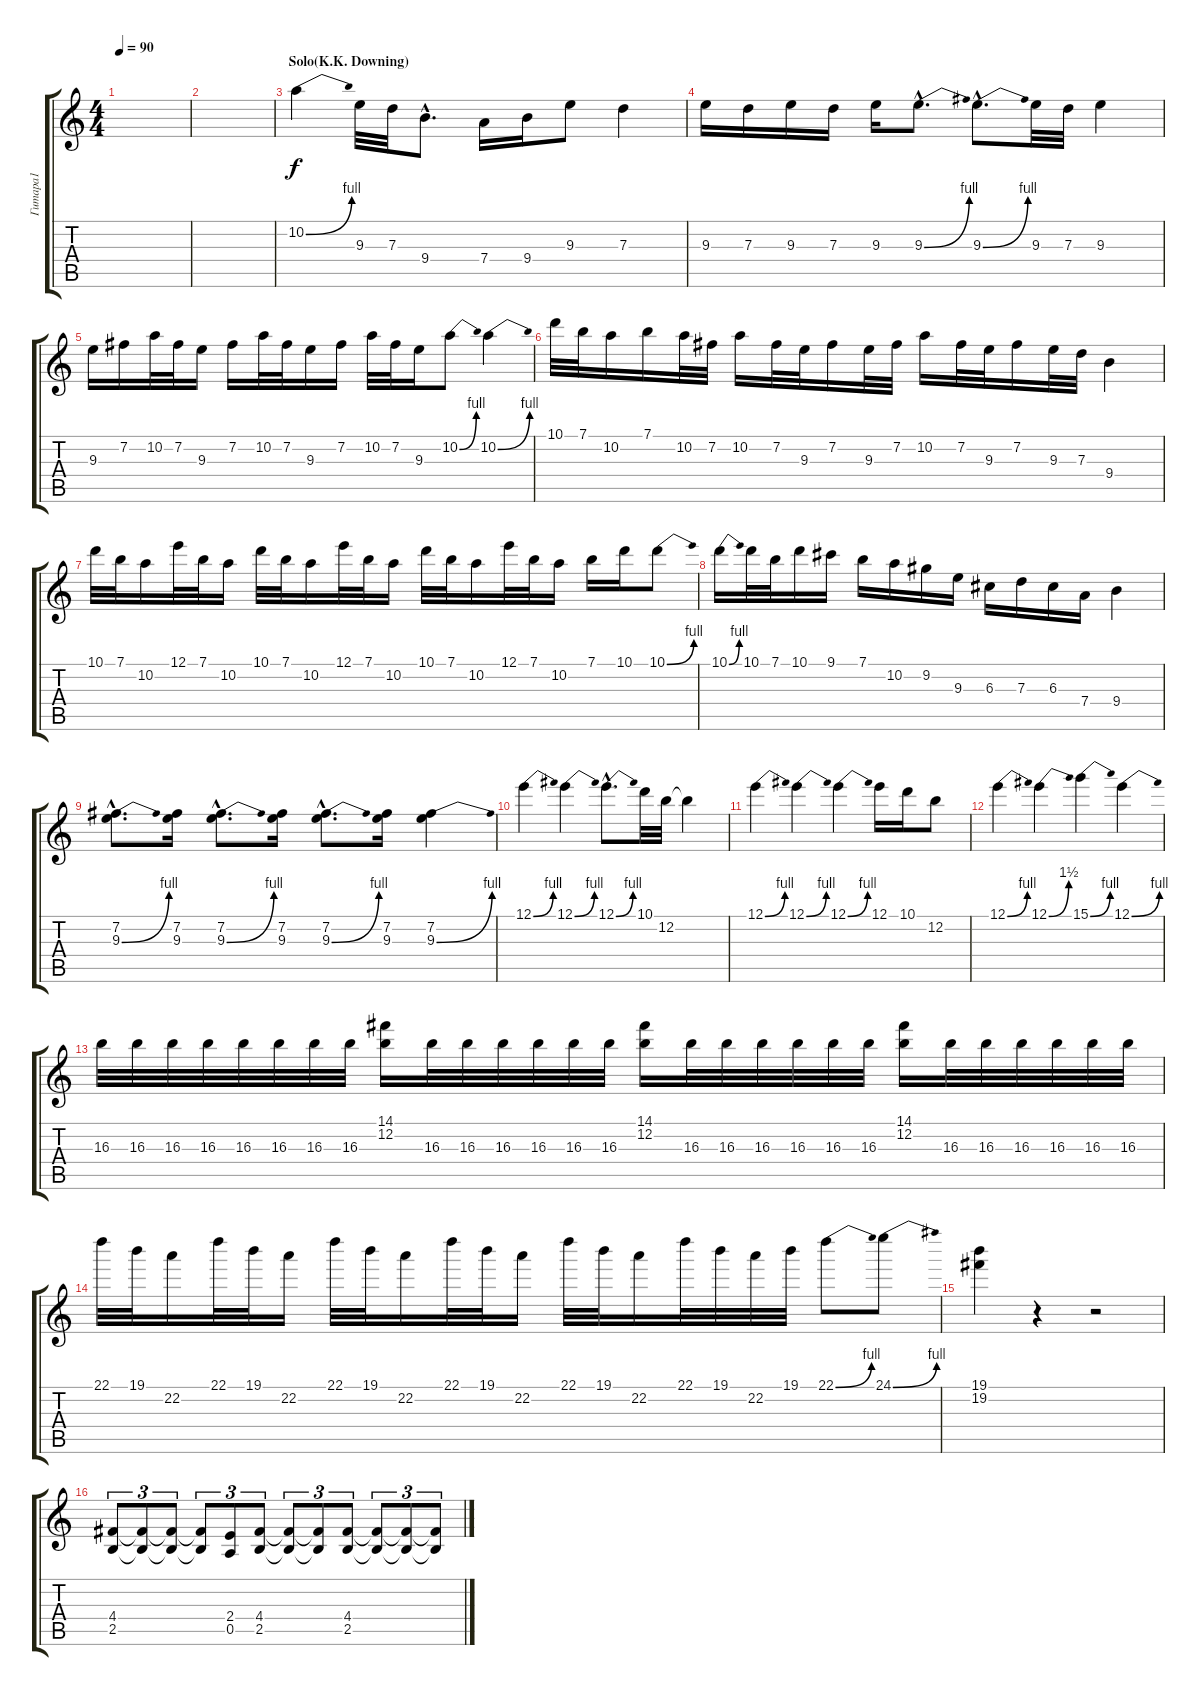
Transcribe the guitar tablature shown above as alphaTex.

\track ("Гитара1" "Гитара1") {instrument distortionguitar}
\staff {score tabs}
\tuning (E4 B3 G3 D3 A2 E2) {hide}
\ts (4 4)
\tempo 90
\clef g2
\ks c
|
|
\section ("" "Solo(K.K. Downing)")
10.2{be (bend 0 0 60 4)}.4 9.3.32 7.3.32 9.4{hac}.8{d} 7.4.16 9.4.16 9.3.8 7.3.4 |
9.3.16 7.3.16 9.3.16 7.3.16 9.3.16 9.3{be (bend 0 0 60 4) hac}.8{d} 9.3{be (bend 0 0 60 4) hac}.8{d} 9.3.32 7.3.32 9.3.4 |
9.3.16 7.2.16 10.2.32 7.2.32 9.3.16 7.2.16 10.2.32 7.2.32 9.3.16 7.2.16 10.2.32 7.2.32 9.3.16 10.2{be (bend 0 0 60 4)}.8 10.2{be (bend 0 0 60 4)}.4 |
10.1.32 7.1.32 10.2.16 7.1.16 10.2.32 7.2.32 10.2.16 7.2.32 9.3.32 7.2.16 9.3.32 7.2.32 10.2.16 7.2.32 9.3.32 7.2.16 9.3.32 7.3.32 9.4.4 |
10.1.32 7.1.32 10.2.16 12.1.32 7.1.32 10.2.16 10.1.32 7.1.32 10.2.16 12.1.32 7.1.32 10.2.16 10.1.32 7.1.32 10.2.16 12.1.32 7.1.32 10.2.16 7.1.16 10.1.16 10.1{be (bend 0 0 60 4)}.8 |
10.1{be (bend 0 0 60 4)}.16 10.1.32 7.1.32 10.1.16 9.1.16 7.1.16 10.2.16 9.2.16 9.3.16 6.3.16 7.3.16 6.3.16 7.4.16 9.4.4 |
(7.2{hac} 9.3{be (bend 0 0 60 4) hac}).8{d} (7.2 9.3).16 (7.2{hac} 9.3{be (bend 0 0 60 4) hac}).8{d} (7.2 9.3).16 (7.2{hac} 9.3{be (bend 0 0 60 4) hac}).8{d} (7.2 9.3).16 (7.2 9.3{be (bend 0 0 60 4)}).4 |
12.1{be (bend 0 0 60 4)}.4 12.1{be (bend 0 0 60 4)}.4 12.1{be (bend 0 0 60 4) hac}.8{d} 10.1.32 12.2.32 12.2{t}.4 |
12.1{be (bend 0 0 60 4)}.4 12.1{be (bend 0 0 60 4)}.4 12.1{be (bend 0 0 60 4)}.4 12.1.16 10.1.16 12.2.8 |
12.1{be (bend 0 0 60 4)}.4 12.1{be (bend 0 0 60 6)}.4 15.1{be (bend 0 0 60 4)}.4 12.1{be (bend 0 0 60 4)}.4 |
16.3.32 16.3.32 16.3.32 16.3.32 16.3.32 16.3.32 16.3.32 16.3.32 (14.1 12.2).16 16.3.32 16.3.32 16.3.32 16.3.32 16.3.32 16.3.32 (14.1 12.2).16 16.3.32 16.3.32 16.3.32 16.3.32 16.3.32 16.3.32 (14.1 12.2).16 16.3.32 16.3.32 16.3.32 16.3.32 16.3.32 16.3.32 |
22.1.32 19.1.32 22.2.16 22.1.32 19.1.32 22.2.16 22.1.32 19.1.32 22.2.16 22.1.32 19.1.32 22.2.16 22.1.32 19.1.32 22.2.16 22.1.32 19.1.32 22.2.32 19.1.32 22.1{be (bend 0 0 60 4)}.8 24.1{be (bend 0 0 60 4)}.8 |
(19.1 19.2).4 r.4 r.2 |
(4.4 2.5).8{tu (3 2)} (4.4{t} 2.5{t}).8{tu (3 2)} (4.4{t} 2.5{t}).8{tu (3 2)} (4.4{t} 2.5{t}).8{tu (3 2)} (2.4 0.5).8{tu (3 2)} (4.4 2.5).8{tu (3 2)} (4.4{t} 2.5{t}).8{tu (3 2)} (4.4{t} 2.5{t}).8{tu (3 2)} (4.4 2.5).8{tu (3 2)} (4.4{t} 2.5{t}).8{tu (3 2)} (4.4{t} 2.5{t}).8{tu (3 2)} (4.4{t} 2.5{t}).8{tu (3 2)}
